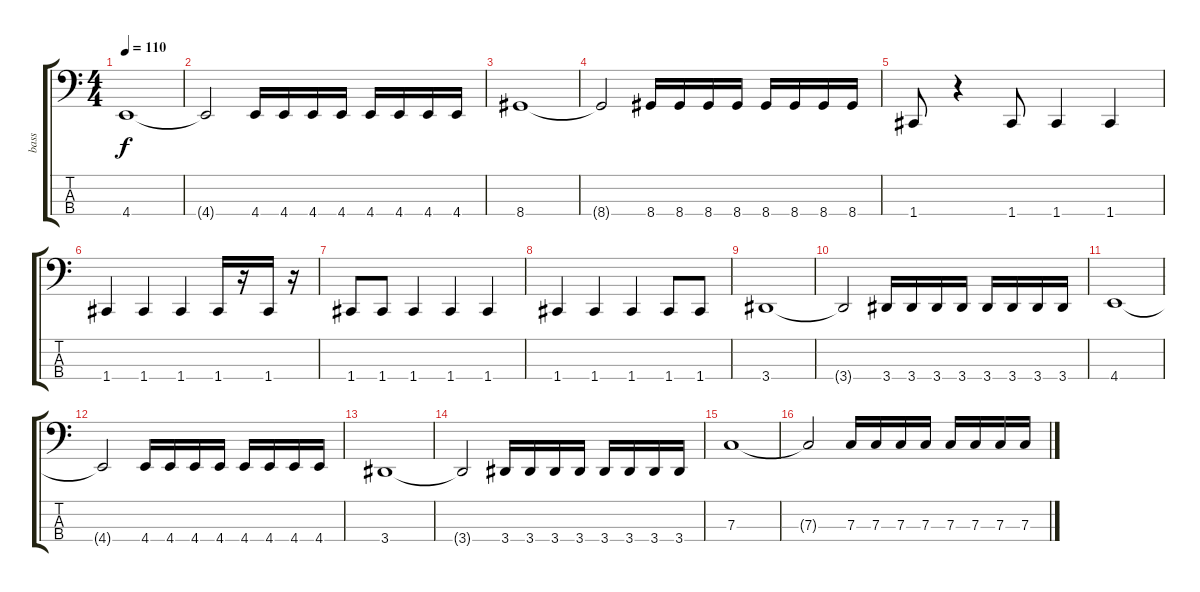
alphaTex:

\track ("bass" "bass") {instrument electricbasspick}
\staff {score tabs}
\tuning (Eb2 Bb1 F1 C1) {hide}
\ts (4 4)
\tempo 110
\clef f4
\ks c
4.4.1{dy f} |
4.4{t}.2 4.4.16 4.4.16 4.4.16 4.4.16 4.4.16 4.4.16 4.4.16 4.4.16 |
8.4.1 |
8.4{t}.2 8.4.16 8.4.16 8.4.16 8.4.16 8.4.16 8.4.16 8.4.16 8.4.16 |
1.4.8 r.4 1.4.8 1.4.4 1.4.4 |
1.4.4 1.4.4 1.4.4 1.4.16 r.16 1.4.16 r.16 |
1.4.8 1.4.8 1.4.4 1.4.4 1.4.4 |
1.4.4 1.4.4 1.4.4 1.4.8 1.4.8 |
3.4.1 |
3.4{t}.2 3.4.16 3.4.16 3.4.16 3.4.16 3.4.16 3.4.16 3.4.16 3.4.16 |
4.4.1 |
4.4{t}.2 4.4.16 4.4.16 4.4.16 4.4.16 4.4.16 4.4.16 4.4.16 4.4.16 |
3.4.1 |
3.4{t}.2 3.4.16 3.4.16 3.4.16 3.4.16 3.4.16 3.4.16 3.4.16 3.4.16 |
7.3.1 |
7.3{t}.2 7.3.16 7.3.16 7.3.16 7.3.16 7.3.16 7.3.16 7.3.16 7.3.16
